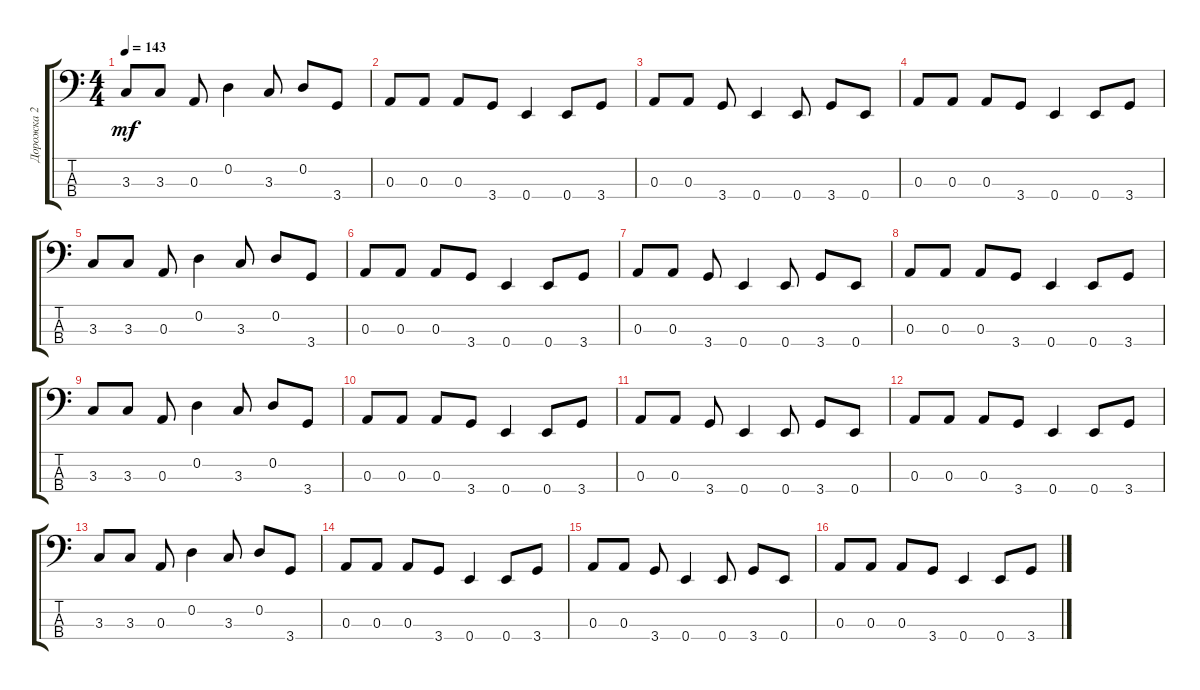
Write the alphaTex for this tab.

\track ("Дорожка 2" "Дорожка 2") {instrument electricbasspick}
\staff {score tabs}
\tuning (G2 D2 A1 E1) {hide}
\ts (4 4)
\tempo 143
\clef f4
\ks c
3.3.8{dy mf} 3.3.8 0.3.8 0.2.4 3.3.8 0.2.8 3.4.8 |
0.3.8 0.3.8 0.3.8 3.4.8 0.4.4 0.4.8 3.4.8 |
0.3.8 0.3.8 3.4.8 0.4.4 0.4.8 3.4.8 0.4.8 |
0.3.8 0.3.8 0.3.8 3.4.8 0.4.4 0.4.8 3.4.8 |
3.3.8 3.3.8 0.3.8 0.2.4 3.3.8 0.2.8 3.4.8 |
0.3.8 0.3.8 0.3.8 3.4.8 0.4.4 0.4.8 3.4.8 |
0.3.8 0.3.8 3.4.8 0.4.4 0.4.8 3.4.8 0.4.8 |
0.3.8 0.3.8 0.3.8 3.4.8 0.4.4 0.4.8 3.4.8 |
3.3.8 3.3.8 0.3.8 0.2.4 3.3.8 0.2.8 3.4.8 |
0.3.8 0.3.8 0.3.8 3.4.8 0.4.4 0.4.8 3.4.8 |
0.3.8 0.3.8 3.4.8 0.4.4 0.4.8 3.4.8 0.4.8 |
0.3.8 0.3.8 0.3.8 3.4.8 0.4.4 0.4.8 3.4.8 |
3.3.8 3.3.8 0.3.8 0.2.4 3.3.8 0.2.8 3.4.8 |
0.3.8 0.3.8 0.3.8 3.4.8 0.4.4 0.4.8 3.4.8 |
0.3.8 0.3.8 3.4.8 0.4.4 0.4.8 3.4.8 0.4.8 |
0.3.8 0.3.8 0.3.8 3.4.8 0.4.4 0.4.8 3.4.8
